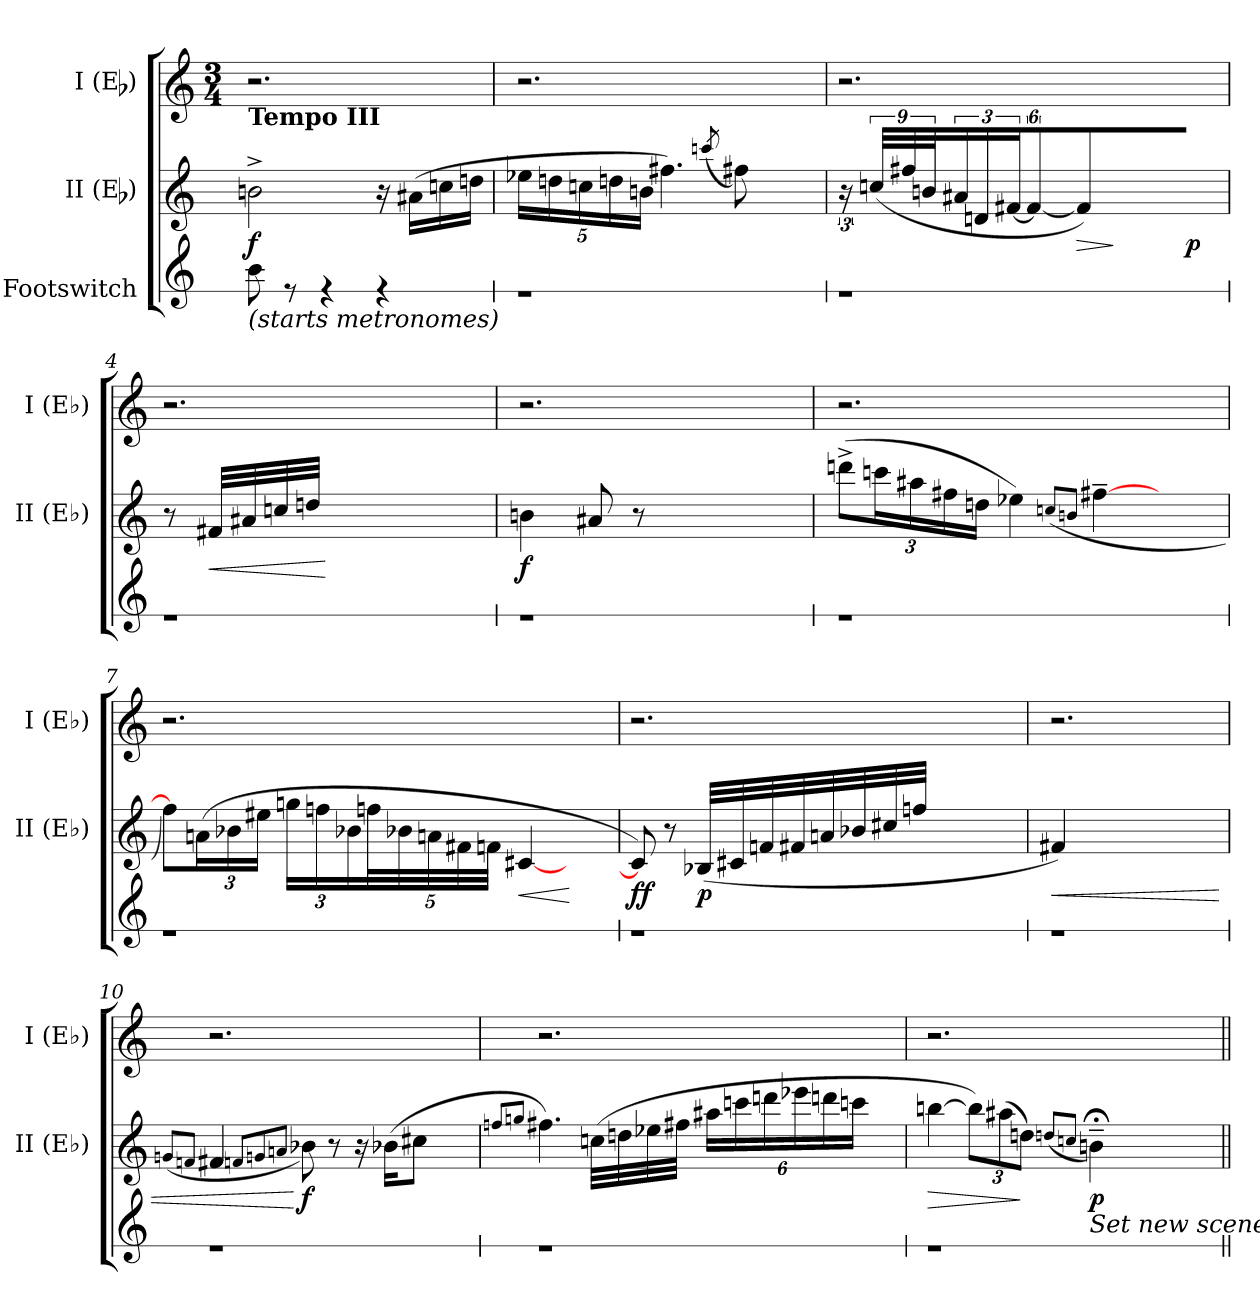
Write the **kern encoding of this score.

**kern	**kern	**dynam	**kern
*part3	*part2	*part2	*part1
*staff3	*staff2	*staff2	*staff1
*I"Footswitch	*I"II (Eb)	*	*I"I (Eb)
*	*I'II (Eb)	*	*I'I (Eb)
*stria1	*	*	*
*	*clefG2	*	*clefG2
*	*ITrd5c9	*	*ITrd5c9
*k[]	*k[b-e-a-]	*	*k[b-e-a-]
*	*	*	*M3/4
*MM60	*MM60	*	*MM60
=1	=1	=1	=1
!	!	!	!LO:TX:b:B:t=Tempo III
!LO:TX:b:i:t=(starts metronomes)	!	!	!
!LO:N:head=solid	!	!LO:DY:b	!
8b\	2dn^>\	f	2.r
8r	.	.	.
4r	.	.	.
4r	16r	.	.
.	(>16c#X\LL	.	.
.	16e-X\	.	.
.	16fn\JJ	.	.
=2	=2	=2	=2
*	*Xbrackettup	*	*
1r	20g-X\LL	.	2.r
.	20fn\	.	.
.	20e-X\	.	.
.	20fn\	.	.
.	20dn\JJ	.	.
.	4.an\)	.	.
.	(<8qee-X/	.	.
.	8an\)	.	.
.	4ryy	.	4ryy
=3	=3	=3	=3
*	*brackettup	*	*
1r	24r	.	2.r
.	(<36e-X/LL	.	.
.	36an/	.	.
.	36dn/	.	.
.	24c#X/	.	.
.	24Fn/JJ	.	.
.	[24An/	.	.
.	24%5A/_	.	.
!	!	!LO:HP:b	!
.	8A/])	>	.
.	4ryy	]	.
.	.	.	4ryy
!	!	!LO:DY:b	!
.	6ryy	p	.
=4	=4	=4	=4
1r	8r	.	2.r
!	!	!LO:HP:b	!
.	32An/LLL	<	.
.	32c#X/	.	.
.	32e-X/	.	.
.	32fn/JJJ	.	.
.	2.ryy	[	.
.	.	.	4ryy
!!LO:LB:g=z
=5	=5	=5	=5
!	!	!LO:DY:b	!
1r	4dn\	f	2.r
.	8c#X/	.	.
.	8r	.	.
.	2ryy	.	.
.	.	.	4ryy
=6	=6	=6	=6
*	*Xbrackettup	*	*
1r	(>12ffn^>\L	.	2.r
.	24ee-X\L	.	.
.	24cc#X\	.	.
.	24an\	.	.
.	24fn\JJ	.	.
.	4g-X\)	.	.
.	(>8qe-X/L	.	.
.	8qdn/J	.	.
.	[4an~>\	.	.
.	4ryy	.	4ryy
=7	=7	=7	=7
1r	8a\L])	.	2.r
.	(>24cn\L	.	.
.	24d-X\	.	.
.	24g#X\JJ	.	.
.	24b-X\LL	.	.
.	24a-X\	.	.
.	24d-X\	.	.
.	40a-X\L	.	.
.	40d-X\	.	.
.	40cn\	.	.
.	40An\	.	.
.	40A-X\JJJ	.	.
!	!	!LO:HP:b	!
.	[4En/	<	.
.	4ryy	[	4ryy
=8	=8	=8	=8
!	!	!LO:DY:b	!
1r	8E/])	ff	2.r
.	8r	.	.
!	!	!LO:DY:b	!
.	(<32D-X/LLL	p	.
.	32En/	.	.
.	32A-X/	.	.
.	32An/	.	.
.	32cn/	.	.
.	32d-X/	.	.
.	32en/	.	.
.	32a-X/JJJ	.	.
.	2ryy	.	.
.	.	.	4ryy
!!LO:LB:g=z
=9	=9	=9	=9
!	!	!LO:HP:b	!
1r	4An/)	<	2.r
.	2.ryy	.	.
.	.	.	4ryy
=10	=10	=10	=10
.	(>8qB-X/L	.	.
.	8qA-X/J	.	.
1r	4An/	.	2.r
.	8qA-X/L	.	.
.	8qB-X/	.	.
.	8qcn/J	.	.
!	!	!LO:DY:n=1:b	!
.	8d-X\)	[ f	.
.	8r	.	.
.	16r	.	.
.	(>16d-X\KL	.	.
.	8en\J	.	.
.	4ryy	.	4ryy
=11	=11	=11	=11
.	8qa-X/L	.	.
.	8qb-X/J	.	.
1r	4.an\)	.	2.r
.	(>32e-X\LLL	.	.
.	32fn\	.	.
.	32g-X\	.	.
.	32an\JJJ	.	.
.	24cc#X\LL	.	.
.	24ee-X\	.	.
.	24ffn\	.	.
.	24gg-X\	.	.
.	24ffn\	.	.
.	24ee-X\JJ	.	.
.	4ryy	.	4ryy
=12	=12	=12	=12
!	!	!LO:HP:b	!
*^	*	*	*
1r	2ryy	[4ddn\	>	2.r
.	.	12dd\L])	.	.
.	.	(>12cc#X\	.	.
.	.	12fn\J)	]	.
.	.	(<8qfn/L	.	.
.	.	8qe-X/J	.	.
!	!LO:TX:a:i:t=Set new scene	!	!	!
!	!	!	!LO:DY:b	!
.	2ryy	4dn;<~>\)	p	.
.	.	4ryy	.	4ryy
*v	*v	*	*	*
=||	=||	=||	=||
*-	*-	*-	*-
